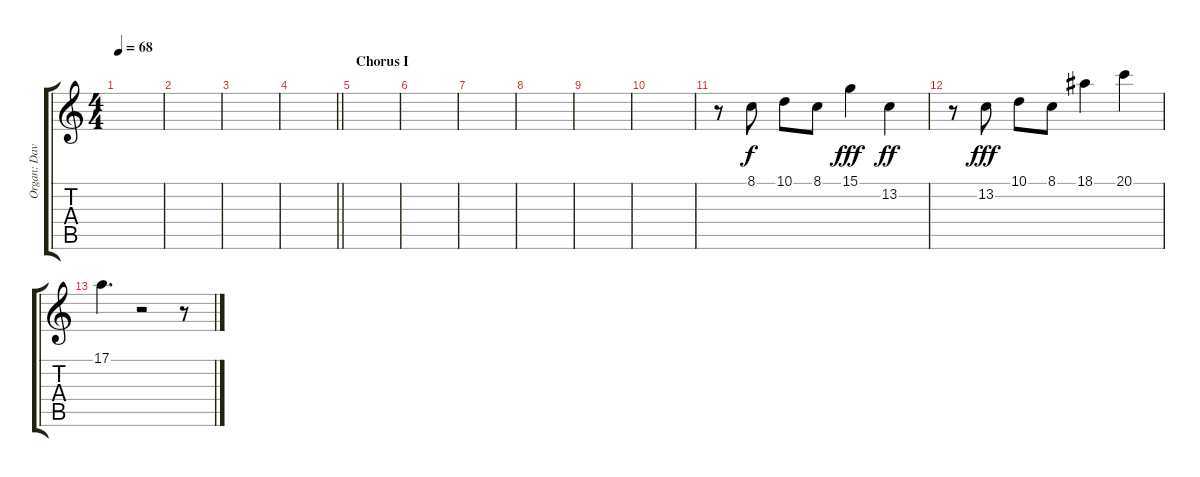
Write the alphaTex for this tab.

\track ("Organ: Dave Hentschel" "Organ: Dav") {instrument rockorgan}
\staff {score tabs}
\tuning (E4 B3 G3 D3 A2 E2) {hide}
\ts (4 4)
\tempo 68
\clef g2
\ks c
|
|
|
\barLineRight lightlight
|
\section ("" "Chorus I")
|
|
|
|
|
|
r.8{instrument frenchhorn} 8.1.8 10.1.8 8.1.8 15.1.4{dy fff} 13.2.4{dy ff} |
r.8 13.2.8{dy fff} 10.1.8 8.1.8 18.1.4 20.1.4 |
17.1.4{d} r.2 r.8
